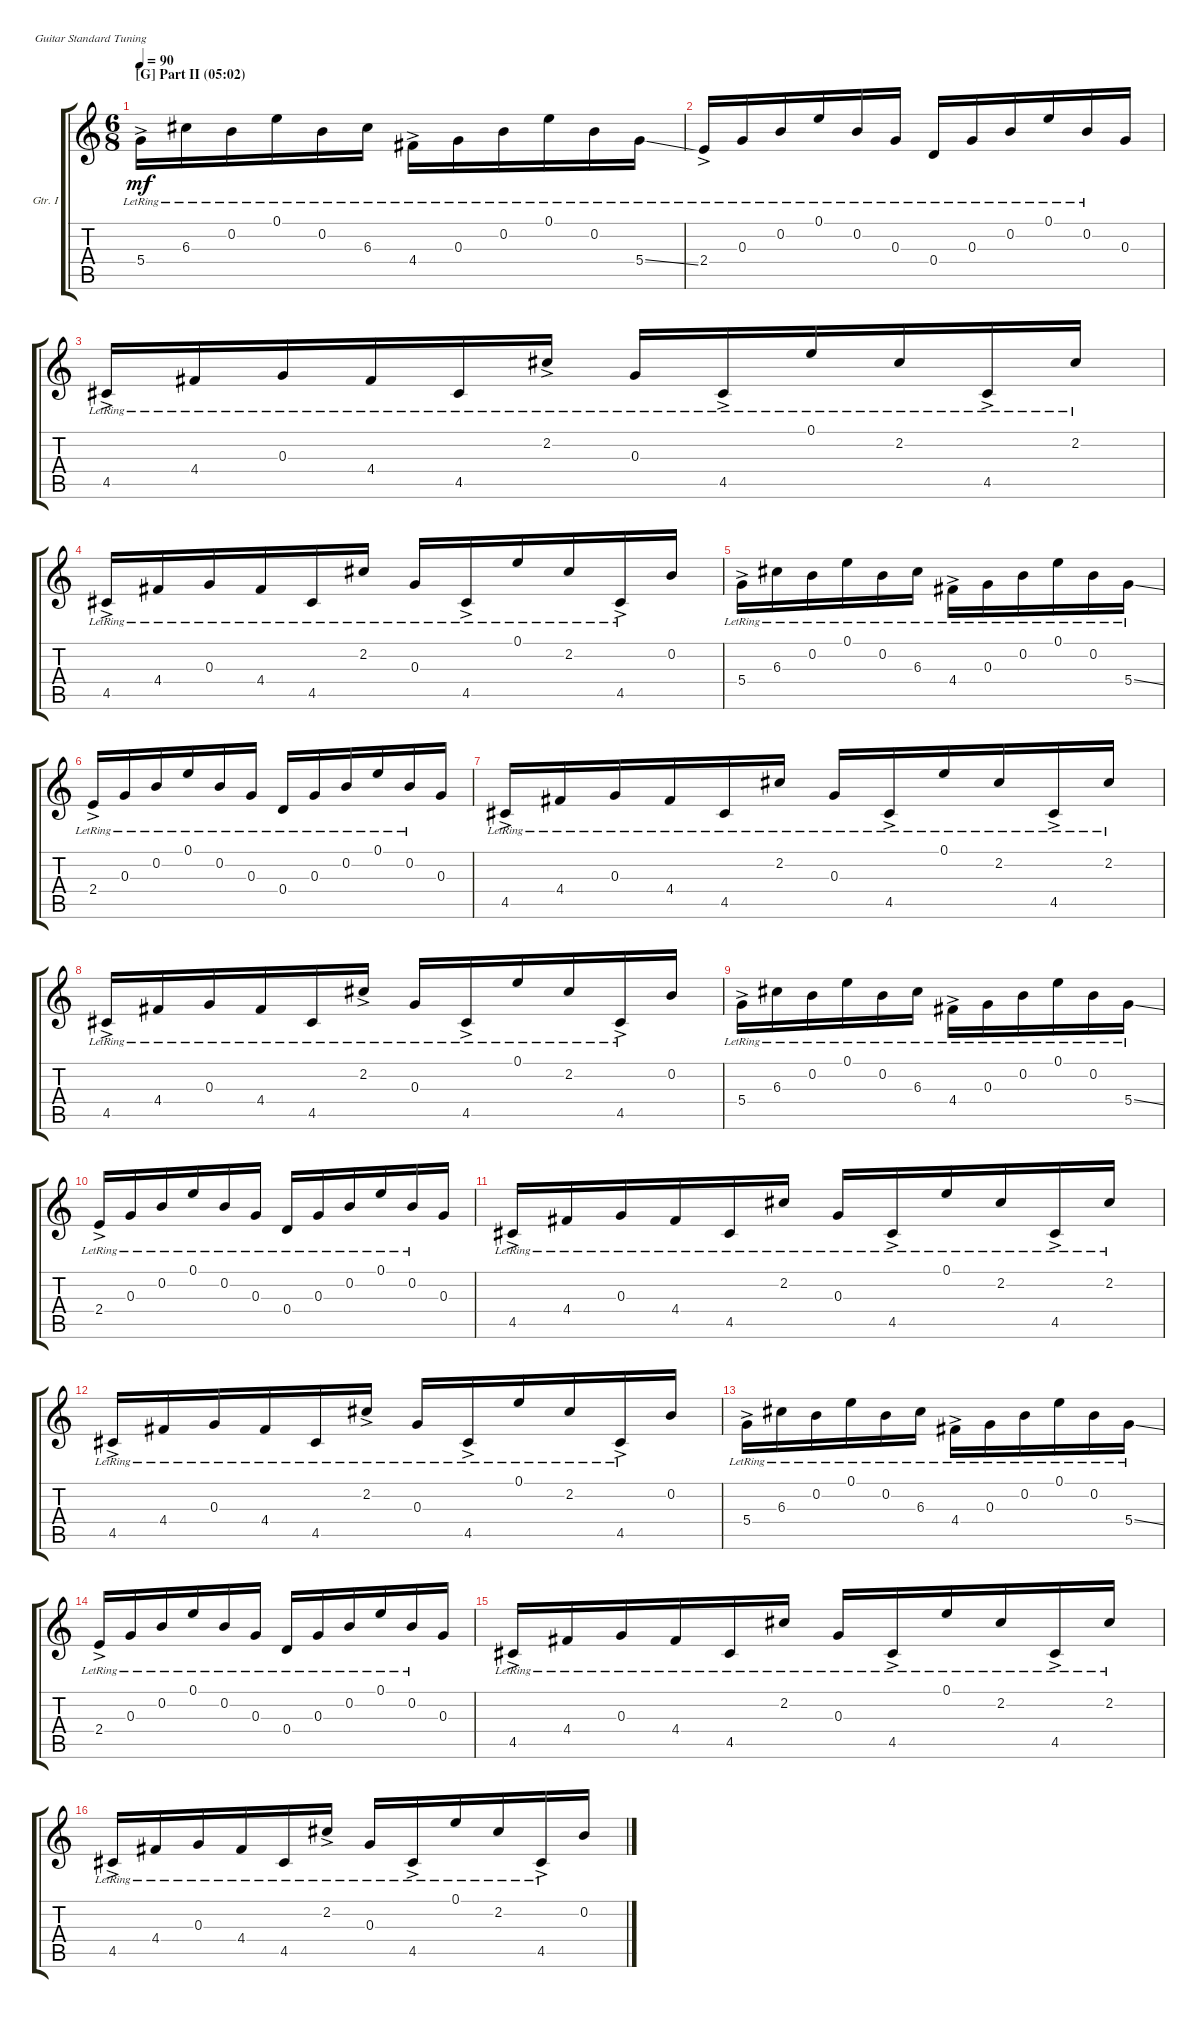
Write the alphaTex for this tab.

\defaultSystemsLayout 4
\bracketExtendMode groupsimilarinstruments
\firstSystemTrackNameOrientation horizontal
\otherSystemsTrackNameOrientation horizontal
\track ("Nylon Guitar" "Gtr. I") {multiBarRest instrument acousticguitarsteel}
\staff {score tabs}
\tuning (E4 B3 G3 D3 A2 E2)
\ts (6 8)
\section ("G" "Part II (05:02)")
\tempo 90
\clef g2
\ks c
5.4{ac lr}.16{dy mf} 6.3{lr}.16 0.2{lr}.16 0.1{lr}.16 0.2{lr}.16 6.3{lr}.16 4.4{ac lr}.16 0.3{lr}.16 0.2{lr}.16 0.1{lr}.16 0.2{lr}.16 5.4{ss lr}.16 |
2.4{ac lr}.16 0.3{lr}.16 0.2{lr}.16 0.1{lr}.16 0.2{lr}.16 0.3{lr}.16 0.4{lr}.16 0.3{lr}.16 0.2{lr}.16 0.1{lr}.16 0.2{lr}.16 0.3.16 |
4.5{ac lr}.16 4.4{lr}.16 0.3{lr}.16 4.4{lr}.16 4.5{lr}.16 2.2{ac lr}.16 0.3{lr}.16 4.5{ac lr}.16 0.1{lr}.16 2.2{lr}.16 4.5{ac lr}.16 2.2{lr}.16 |
4.5{ac lr}.16 4.4{lr}.16 0.3{lr}.16 4.4{lr}.16 4.5{lr}.16 2.2{lr}.16 0.3{lr}.16 4.5{ac lr}.16 0.1{lr}.16 2.2{lr}.16 4.5{ac lr}.16 0.2.16 |
5.4{ac lr}.16 6.3{lr}.16 0.2{lr}.16 0.1{lr}.16 0.2{lr}.16 6.3{lr}.16 4.4{ac lr}.16 0.3{lr}.16 0.2{lr}.16 0.1{lr}.16 0.2{lr}.16 5.4{ss lr}.16 |
2.4{ac lr}.16 0.3{lr}.16 0.2{lr}.16 0.1{lr}.16 0.2{lr}.16 0.3{lr}.16 0.4{lr}.16 0.3{lr}.16 0.2{lr}.16 0.1{lr}.16 0.2{lr}.16 0.3.16 |
4.5{ac lr}.16 4.4{lr}.16 0.3{lr}.16 4.4{lr}.16 4.5{lr}.16 2.2{lr}.16 0.3{lr}.16 4.5{ac lr}.16 0.1{lr}.16 2.2{lr}.16 4.5{ac lr}.16 2.2{lr}.16 |
4.5{ac lr}.16 4.4{lr}.16 0.3{lr}.16 4.4{lr}.16 4.5{lr}.16 2.2{ac lr}.16 0.3{lr}.16 4.5{ac lr}.16 0.1{lr}.16 2.2{lr}.16 4.5{ac lr}.16 0.2.16 |
5.4{ac lr}.16 6.3{lr}.16 0.2{lr}.16 0.1{lr}.16 0.2{lr}.16 6.3{lr}.16 4.4{ac lr}.16 0.3{lr}.16 0.2{lr}.16 0.1{lr}.16 0.2{lr}.16 5.4{ss lr}.16 |
2.4{ac lr}.16 0.3{lr}.16 0.2{lr}.16 0.1{lr}.16 0.2{lr}.16 0.3{lr}.16 0.4{lr}.16 0.3{lr}.16 0.2{lr}.16 0.1{lr}.16 0.2{lr}.16 0.3.16 |
4.5{ac lr}.16 4.4{lr}.16 0.3{lr}.16 4.4{lr}.16 4.5{lr}.16 2.2{lr}.16 0.3{lr}.16 4.5{ac lr}.16 0.1{lr}.16 2.2{lr}.16 4.5{ac lr}.16 2.2{lr}.16 |
4.5{ac lr}.16 4.4{lr}.16 0.3{lr}.16 4.4{lr}.16 4.5{lr}.16 2.2{ac lr}.16 0.3{lr}.16 4.5{ac lr}.16 0.1{lr}.16 2.2{lr}.16 4.5{ac lr}.16 0.2.16 |
5.4{ac lr}.16 6.3{lr}.16 0.2{lr}.16 0.1{lr}.16 0.2{lr}.16 6.3{lr}.16 4.4{ac lr}.16 0.3{lr}.16 0.2{lr}.16 0.1{lr}.16 0.2{lr}.16 5.4{ss lr}.16 |
2.4{ac lr}.16 0.3{lr}.16 0.2{lr}.16 0.1{lr}.16 0.2{lr}.16 0.3{lr}.16 0.4{lr}.16 0.3{lr}.16 0.2{lr}.16 0.1{lr}.16 0.2{lr}.16 0.3.16 |
4.5{ac lr}.16 4.4{lr}.16 0.3{lr}.16 4.4{lr}.16 4.5{lr}.16 2.2{lr}.16 0.3{lr}.16 4.5{ac lr}.16 0.1{lr}.16 2.2{lr}.16 4.5{ac lr}.16 2.2{lr}.16 |
4.5{ac lr}.16 4.4{lr}.16 0.3{lr}.16 4.4{lr}.16 4.5{lr}.16 2.2{ac lr}.16 0.3{lr}.16 4.5{ac lr}.16 0.1{lr}.16 2.2{lr}.16 4.5{ac lr}.16 0.2.16
